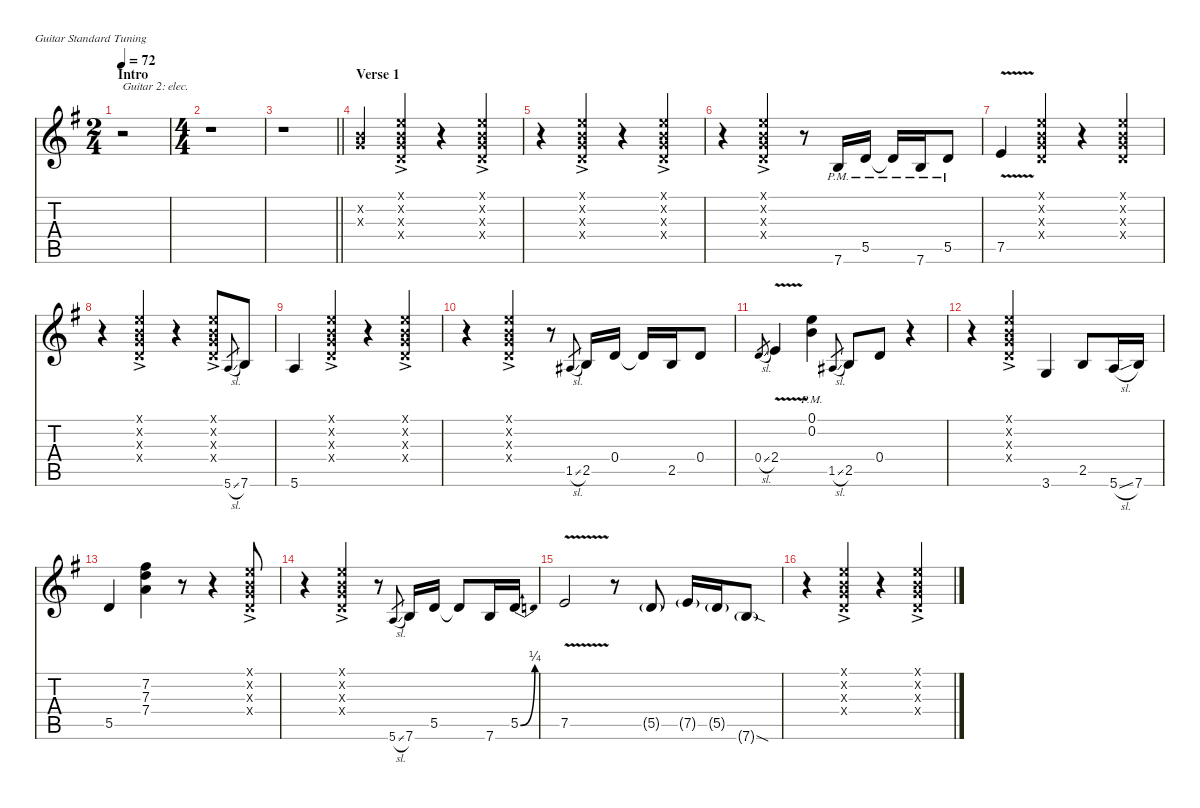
\defaultSystemsLayout 4
\hideDynamics
\bracketExtendMode nobrackets
\singleTrackTrackNamePolicy hidden
\multiTrackTrackNamePolicy hidden
\otherSystemsTrackNameOrientation horizontal
\track ("Guitar 2" "jz.guit.") {mute instrument electricguitarjazz}
\staff {score tabs}
\tuning (E4 B3 G3 D3 A2 E2)
\ts (2 4)
\beaming (8 2 2)
\section ("" "Intro")
\tempo 72
\clef g2
\ks g
r.2{txt "Guitar 2: elec." dy mf instrument electricguitarjazz beam Down} |
\ts (4 4)
\beaming (8 2 2 2 2)
r.1{beam Down} |
\barLineRight lightlight
r.1{beam Down} |
\section ("" "Verse 1")
(0.2{x acc forcenatural} 0.3{x acc forcenatural}).4{beam Up} (0.1{ac x acc forcenatural} 0.2{ac x acc forcenatural} 0.3{ac x acc forcenatural} 0.4{ac x acc forcenatural}).4{dy mp beam Up} r.4{beam Up} (0.1{ac x acc forcenatural} 0.2{ac x acc forcenatural} 0.3{ac x acc forcenatural} 0.4{ac x acc forcenatural}).4{beam Up} |
r.4{beam Down} (0.1{ac x acc forcenatural} 0.2{ac x acc forcenatural} 0.3{ac x acc forcenatural} 0.4{ac x acc forcenatural}).4{beam Up} r.4{beam Up} (0.1{ac x acc forcenatural} 0.2{ac x acc forcenatural} 0.3{ac x acc forcenatural} 0.4{ac x acc forcenatural}).4{beam Up} |
r.4{beam Down} (0.1{ac x acc forcenatural} 0.2{ac x acc forcenatural} 0.3{ac x acc forcenatural} 0.4{ac x acc forcenatural}).4{beam Up} r.8{beam Up} 7.6{pm acc forcenatural}.16{dy mf beam Up} 5.5{pm acc forcenatural}.16{beam Up} 5.5{pm t acc forcenatural}.16{beam Up} 7.6{pm acc forcenatural}.16{beam Up} 5.5{pm acc forcenatural}.8{beam Up} |
7.5{v acc forcenatural}.4{beam Up} (0.1{x acc forcenatural} 0.2{x acc forcenatural} 0.3{x acc forcenatural} 0.4{x acc forcenatural}).4{beam Up} r.4{beam Up} (0.1{x acc forcenatural} 0.2{x acc forcenatural} 0.3{x acc forcenatural} 0.4{x acc forcenatural}).4{beam Up} |
r.4{beam Down} (0.1{ac x acc forcenatural} 0.2{ac x acc forcenatural} 0.3{ac x acc forcenatural} 0.4{ac x acc forcenatural}).4{dy mp beam Up} r.4{beam Up} (0.1{ac x acc forcenatural} 0.2{ac x acc forcenatural} 0.3{ac x acc forcenatural} 0.4{ac x acc forcenatural}).8{beam Up} 5.6{sl acc forcenatural}.8{gr dy mf beam Up} 7.6{acc forcenatural}.8{beam Up} |
5.6{acc forcenatural}.4{beam Up} (0.1{ac x acc forcenatural} 0.2{ac x acc forcenatural} 0.3{ac x acc forcenatural} 0.4{ac x acc forcenatural}).4{dy mp beam Up} r.4{beam Up} (0.1{ac x acc forcenatural} 0.2{ac x acc forcenatural} 0.3{ac x acc forcenatural} 0.4{ac x acc forcenatural}).4{beam Up} |
r.4{beam Down} (0.1{ac x acc forcenatural} 0.2{ac x acc forcenatural} 0.3{ac x acc forcenatural} 0.4{ac x acc forcenatural}).4{beam Up} r.8{beam Up} 1.5{sl acc #}.8{gr dy mf beam Up} 2.5{acc forcenatural}.16{beam Up} 0.4{acc forcenatural}.16{beam Up} 0.4{t acc forcenatural}.16{beam Up} 2.5{acc forcenatural}.16{beam Up} 0.4{acc forcenatural}.8{beam Up} |
0.4{sl acc forcenatural}.8{gr beam Up} 2.4{v acc forcenatural}.4{beam Up} (0.1{pm acc forcenatural} 0.2{pm acc forcenatural}).4{beam Down} 1.5{sl acc #}.8{gr beam Up} 2.5{acc forcenatural}.8{beam Up} 0.4{acc forcenatural}.8{beam Up} r.4{beam Up} |
r.4{beam Down} (0.1{ac x acc forcenatural} 0.2{ac x acc forcenatural} 0.3{ac x acc forcenatural} 0.4{ac x acc forcenatural}).4{dy mp beam Up} 3.6{acc forcenatural}.4{dy mf beam Up} 2.5{acc forcenatural}.8{beam Up} 5.6{sl acc forcenatural}.16{beam Up} 7.6{acc forcenatural}.16{beam Up} |
5.5{acc forcenatural}.4{beam Up} (7.2{acc #} 7.3{acc forcenatural} 7.4{acc forcenatural}).4{beam Down} r.8{beam Down} r.4{beam Down} (0.1{ac x acc forcenatural} 0.2{ac x acc forcenatural} 0.3{ac x acc forcenatural} 0.4{ac x acc forcenatural}).8{dy mp beam Up} |
r.4{beam Down} (0.1{ac x acc forcenatural} 0.2{ac x acc forcenatural} 0.3{ac x acc forcenatural} 0.4{ac x acc forcenatural}).4{beam Up} r.8{beam Up} 5.6{sl acc forcenatural}.8{gr dy mf beam Up} 7.6{acc forcenatural}.16{beam Up} 5.5{acc forcenatural}.16{beam Up} 5.5{t acc forcenatural}.8{beam Up} 7.6{acc forcenatural}.16{beam Up} 5.5{be (bend 0 0 30 1) acc forcenatural}.16{beam Up} |
7.5{v acc forcenatural}.2{beam Up} r.8{beam Up} 5.5{g acc forcenatural}.8{dy f beam Up} 7.5{g acc forcenatural}.16{beam Up} 5.5{g acc forcenatural}.16{beam Up} 7.6{sod g acc forcenatural}.8{beam Up} |
r.4{beam Down} (0.1{ac x acc forcenatural} 0.2{ac x acc forcenatural} 0.3{ac x acc forcenatural} 0.4{ac x acc forcenatural}).4{dy mp beam Up} r.4{beam Up} (0.1{ac x acc forcenatural} 0.2{ac x acc forcenatural} 0.3{ac x acc forcenatural} 0.4{ac x acc forcenatural}).4{beam Up}
